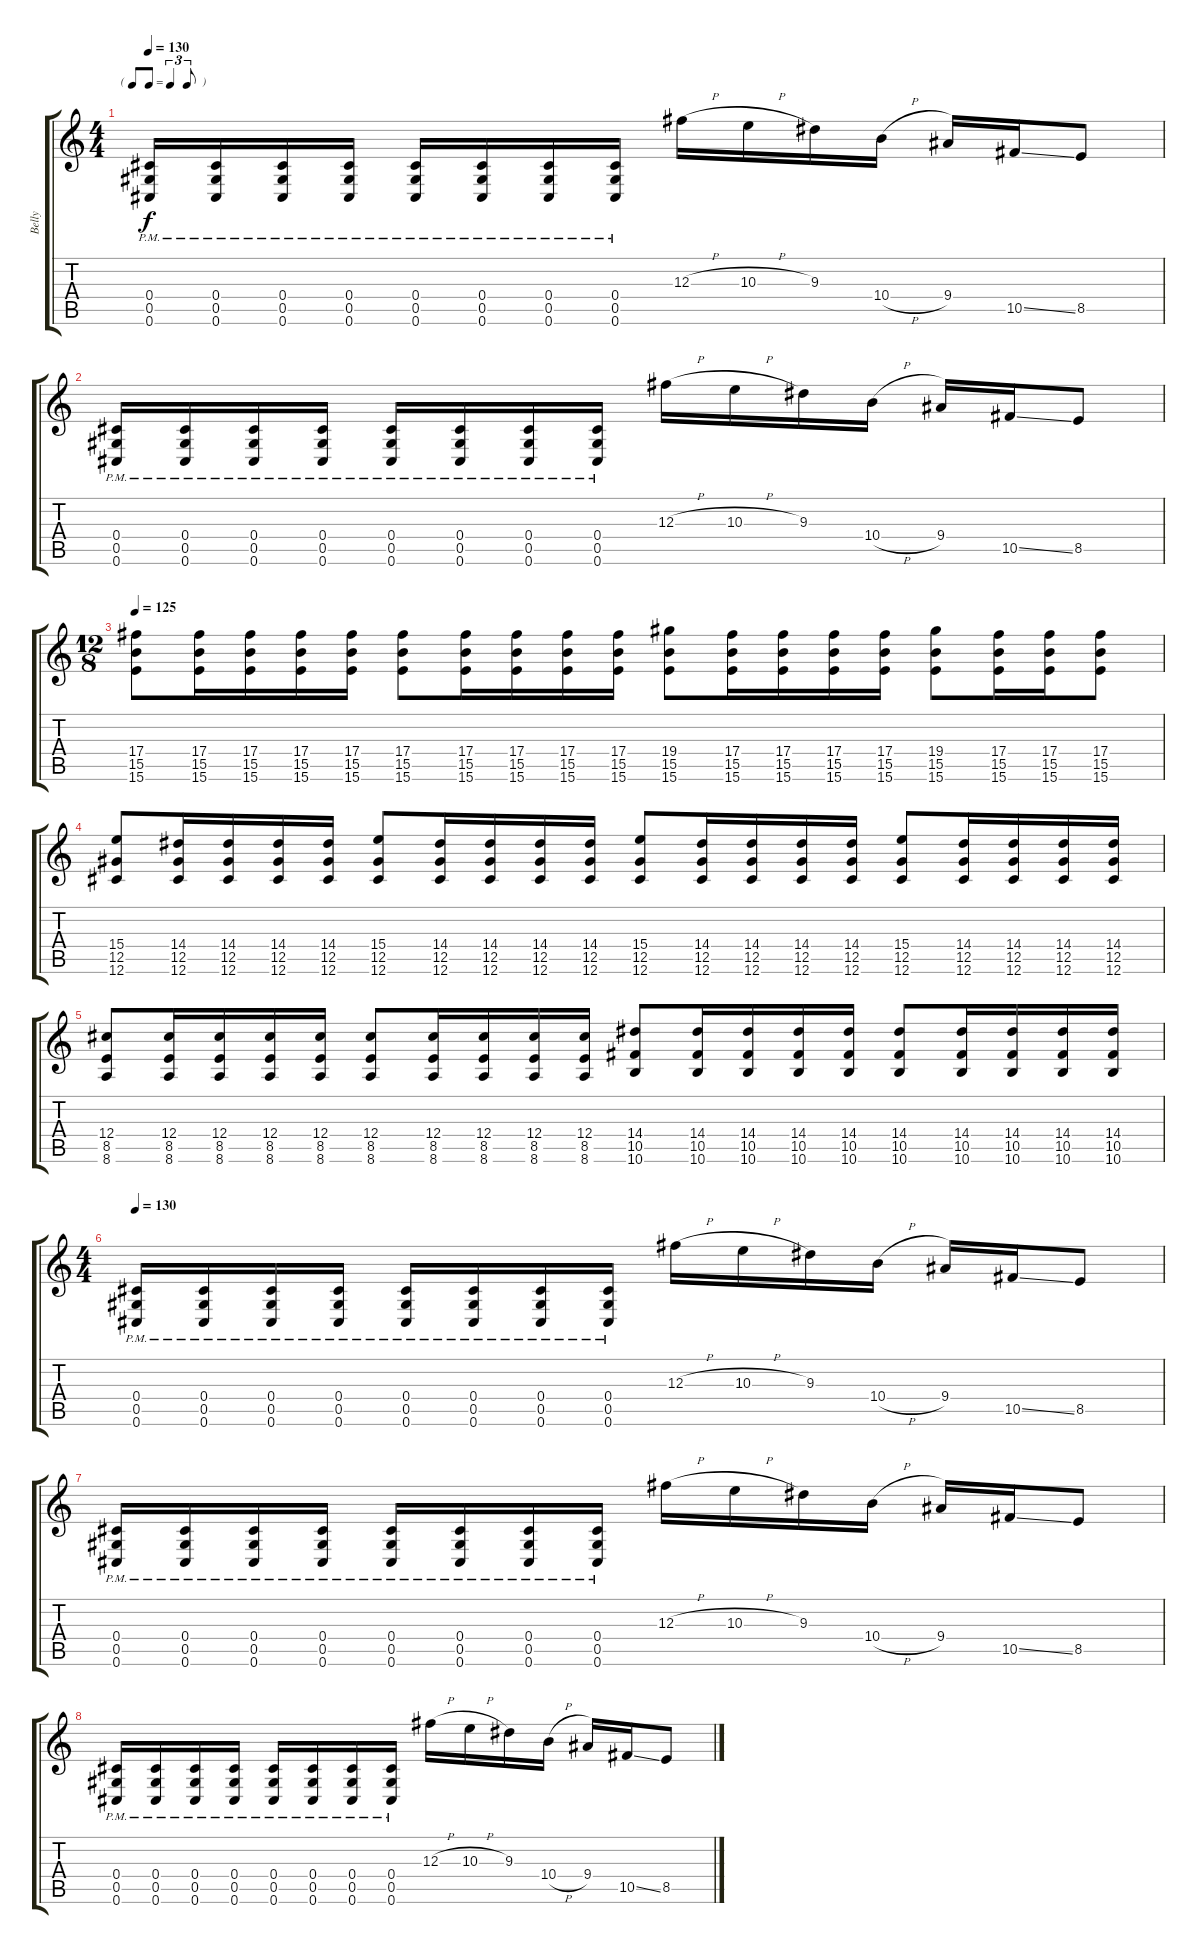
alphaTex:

\track ("Belly" "Belly") {instrument acousticguitarsteel}
\staff {score tabs}
\tuning (Eb4 Bb3 Gb3 Db3 Ab2 Db2) {hide}
\ts (4 4)
\tf triplet8th
\tempo 130
\clef g2
\ks c
(0.4{pm} 0.5{pm} 0.6{pm}).16{dy f} (0.4{pm} 0.5{pm} 0.6{pm}).16 (0.4{pm} 0.5{pm} 0.6{pm}).16 (0.4{pm} 0.5{pm} 0.6{pm}).16 (0.4{pm} 0.5{pm} 0.6{pm}).16 (0.4{pm} 0.5{pm} 0.6{pm}).16 (0.4{pm} 0.5{pm} 0.6{pm}).16 (0.4{pm} 0.5{pm} 0.6{pm}).16 12.3{h}.16 10.3{h}.16 9.3.16 10.4{h}.16 9.4.16 10.5{ss}.16 8.5.8 |
(0.4{pm} 0.5{pm} 0.6{pm}).16 (0.4{pm} 0.5{pm} 0.6{pm}).16 (0.4{pm} 0.5{pm} 0.6{pm}).16 (0.4{pm} 0.5{pm} 0.6{pm}).16 (0.4{pm} 0.5{pm} 0.6{pm}).16 (0.4{pm} 0.5{pm} 0.6{pm}).16 (0.4{pm} 0.5{pm} 0.6{pm}).16 (0.4{pm} 0.5{pm} 0.6{pm}).16 12.3{h}.16 10.3{h}.16 9.3.16 10.4{h}.16 9.4.16 10.5{ss}.16 8.5.8 |
\ts (12 8)
\tempo 125
(17.4 15.5 15.6).8 (17.4 15.5 15.6).16 (17.4 15.5 15.6).16 (17.4 15.5 15.6).16 (17.4 15.5 15.6).16 (17.4 15.5 15.6).8 (17.4 15.5 15.6).16 (17.4 15.5 15.6).16 (17.4 15.5 15.6).16 (17.4 15.5 15.6).16 (19.4 15.5 15.6).8 (17.4 15.5 15.6).16 (17.4 15.5 15.6).16 (17.4 15.5 15.6).16 (17.4 15.5 15.6).16 (19.4 15.5 15.6).8 (17.4 15.5 15.6).16 (17.4 15.5 15.6).16 (17.4 15.5 15.6).8 |
(15.4 12.5 12.6).8 (14.4 12.5 12.6).16 (14.4 12.5 12.6).16 (14.4 12.5 12.6).16 (14.4 12.5 12.6).16 (15.4 12.5 12.6).8 (14.4 12.5 12.6).16 (14.4 12.5 12.6).16 (14.4 12.5 12.6).16 (14.4 12.5 12.6).16 (15.4 12.5 12.6).8 (14.4 12.5 12.6).16 (14.4 12.5 12.6).16 (14.4 12.5 12.6).16 (14.4 12.5 12.6).16 (15.4 12.5 12.6).8 (14.4 12.5 12.6).16 (14.4 12.5 12.6).16 (14.4 12.5 12.6).16 (14.4 12.5 12.6).16 |
(12.4 8.5 8.6).8 (12.4 8.5 8.6).16 (12.4 8.5 8.6).16 (12.4 8.5 8.6).16 (12.4 8.5 8.6).16 (12.4 8.5 8.6).8 (12.4 8.5 8.6).16 (12.4 8.5 8.6).16 (12.4 8.5 8.6).16 (12.4 8.5 8.6).16 (14.4 10.5 10.6).8 (14.4 10.5 10.6).16 (14.4 10.5 10.6).16 (14.4 10.5 10.6).16 (14.4 10.5 10.6).16 (14.4 10.5 10.6).8 (14.4 10.5 10.6).16 (14.4 10.5 10.6).16 (14.4 10.5 10.6).16 (14.4 10.5 10.6).16 |
\ts (4 4)
\tempo 130
(0.4{pm} 0.5{pm} 0.6{pm}).16 (0.4{pm} 0.5{pm} 0.6{pm}).16 (0.4{pm} 0.5{pm} 0.6{pm}).16 (0.4{pm} 0.5{pm} 0.6{pm}).16 (0.4{pm} 0.5{pm} 0.6{pm}).16 (0.4{pm} 0.5{pm} 0.6{pm}).16 (0.4{pm} 0.5{pm} 0.6{pm}).16 (0.4{pm} 0.5{pm} 0.6{pm}).16 12.3{h}.16 10.3{h}.16 9.3.16 10.4{h}.16 9.4.16 10.5{ss}.16 8.5.8 |
(0.4{pm} 0.5{pm} 0.6{pm}).16 (0.4{pm} 0.5{pm} 0.6{pm}).16 (0.4{pm} 0.5{pm} 0.6{pm}).16 (0.4{pm} 0.5{pm} 0.6{pm}).16 (0.4{pm} 0.5{pm} 0.6{pm}).16 (0.4{pm} 0.5{pm} 0.6{pm}).16 (0.4{pm} 0.5{pm} 0.6{pm}).16 (0.4{pm} 0.5{pm} 0.6{pm}).16 12.3{h}.16 10.3{h}.16 9.3.16 10.4{h}.16 9.4.16 10.5{ss}.16 8.5.8 |
(0.4{pm} 0.5{pm} 0.6{pm}).16 (0.4{pm} 0.5{pm} 0.6{pm}).16 (0.4{pm} 0.5{pm} 0.6{pm}).16 (0.4{pm} 0.5{pm} 0.6{pm}).16 (0.4{pm} 0.5{pm} 0.6{pm}).16 (0.4{pm} 0.5{pm} 0.6{pm}).16 (0.4{pm} 0.5{pm} 0.6{pm}).16 (0.4{pm} 0.5{pm} 0.6{pm}).16 12.3{h}.16 10.3{h}.16 9.3.16 10.4{h}.16 9.4.16 10.5{ss}.16 8.5.8
